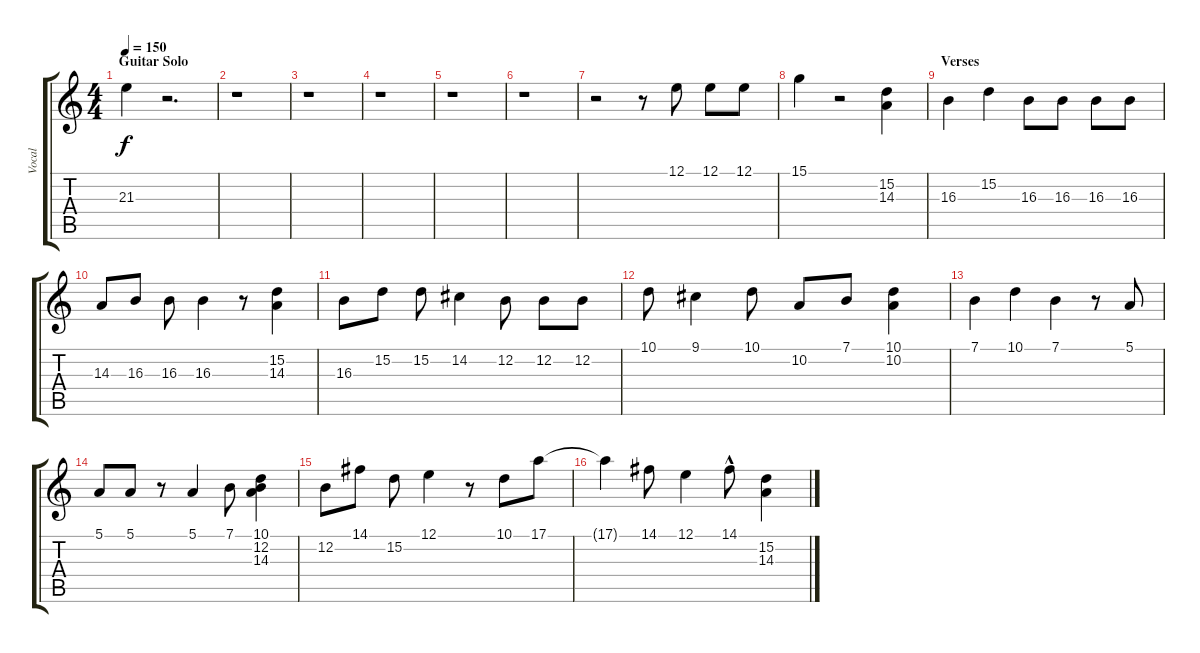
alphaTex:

\track ("Vocal" "Vocal") {instrument flute}
\staff {score tabs}
\tuning (E4 B3 G3 D3 A2 E2) {hide}
\ts (4 4)
\section ("" "Guitar Solo")
\tempo 150
\clef g2
\ks c
21.3{t}.4{dy f} r.2{d} |
r.1 |
r.1 |
r.1 |
r.1 |
r.1 |
r.2 r.8 12.1.8 12.1.8 12.1.8 |
15.1.4 r.2 (15.2 14.3).4 |
\section ("" "Verses")
16.3.4 15.2.4 16.3.8 16.3.8 16.3.8 16.3.8 |
14.3.8 16.3.8 16.3.8 16.3.4 r.8 (15.2 14.3).4 |
16.3.8 15.2.8 15.2.8 14.2.4 12.2.8 12.2.8 12.2.8 |
10.1.8 9.1.4 10.1.8 10.2.8 7.1.8 (10.1 10.2).4 |
7.1.4 10.1.4 7.1.4 r.8 5.1.8 |
5.1.8 5.1.8 r.8 5.1.4 7.1.8 (10.1 12.2 14.3).4 |
12.2.8 14.1.8 15.2.8 12.1.4 r.8 10.1.8 17.1.8 |
17.1{t}.4 14.1.8 12.1.4 14.1{hac}.8 (15.2 14.3).4
